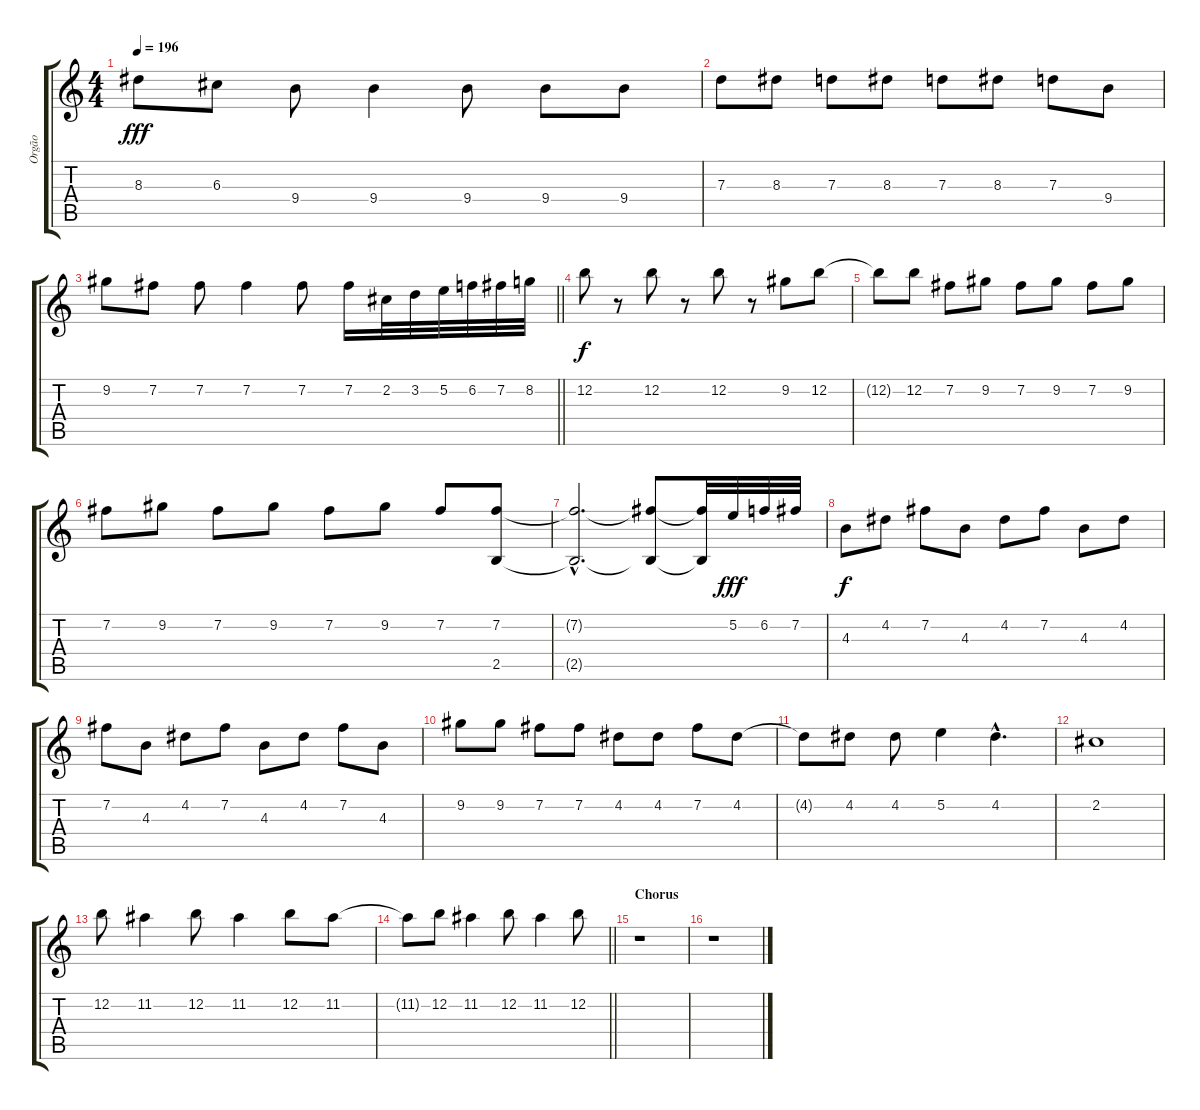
\track ("Orgão" "Orgão") {instrument electricbasspick}
\staff {score tabs}
\tuning (E4 B3 G3 D3 A2 E2) {hide}
\ts (4 4)
\tempo 196
\clef g2
\ks c
8.3.8{dy fff} 6.3.8 9.4.8 9.4.4 9.4.8 9.4.8 9.4.8 |
7.3.8 8.3.8 7.3.8 8.3.8 7.3.8 8.3.8 7.3.8 9.4.8 |
\barLineRight lightlight
9.2.8 7.2.8 7.2.8 7.2.4 7.2.8 7.2.16{volume 16} 2.2.32 3.2.32 5.2.32 6.2.32 7.2.32 8.2.32 |
12.2.8{dy f volume 16} r.8 12.2.8 r.8 12.2.8 r.8 9.2.8 12.2.8 |
12.2{t}.8 12.2.8 7.2.8 9.2.8 7.2.8 9.2.8 7.2.8 9.2.8 |
7.2.8 9.2.8 7.2.8 9.2.8 7.2.8 9.2.8 7.2.8 (7.2 2.5).8 |
(7.2{hac t} 2.5{hac t}).2{d} (7.2{t} 2.5{t}).8 (7.2{t} 2.5{t}).32 5.2.32{dy fff} 6.2.32 7.2.32 |
4.3.8{dy f} 4.2.8 7.2.8 4.3.8 4.2.8 7.2.8 4.3.8 4.2.8 |
7.2.8 4.3.8 4.2.8 7.2.8 4.3.8 4.2.8 7.2.8 4.3.8 |
9.2.8 9.2.8 7.2.8 7.2.8 4.2.8 4.2.8 7.2.8 4.2.8 |
4.2{t}.8 4.2.8 4.2.8 5.2.4 4.2{hac}.4{d} |
2.2.1 |
12.2.8 11.2.4 12.2.8 11.2.4 12.2.8 11.2.8 |
\barLineRight lightlight
11.2{t}.8{volume 12} 12.2.8 11.2.4 12.2.8 11.2.4 12.2.8 |
\section ("" "Chorus")
r.1 |
r.1
